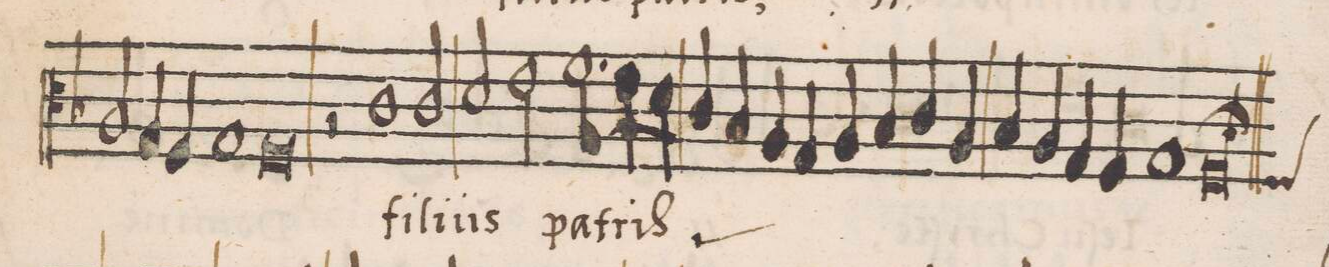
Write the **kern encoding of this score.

**kern	**text
*I"ALTVS	*
*clefC3	*
*k[b-]	*
*met(C|)	*
*M2/1	*
2A/	.
4G/	.
4F/	.
=88-	=88-
1G/	.
0F/	-tris
*	*Xij
=89-	=89-
2r	.
1c\	-fi-
=90-	=90-
2c/	-li-
2d/	-us
2e\	.
=91-	=91-
2.f\	pa-
8e\L	-tris,
8d\J	.
4c/	.
4B-/	.
4A/	.
4G/	.
=92-	=92-
4A/	.
4B-/	.
4c/	.
4A/	.
4B-/	.
4A/	.
4G/	.
4F/	.
=93-	=93-
1G/	.
*custos:F	*
1F/;	.
=94||	=94||
*-	*-
